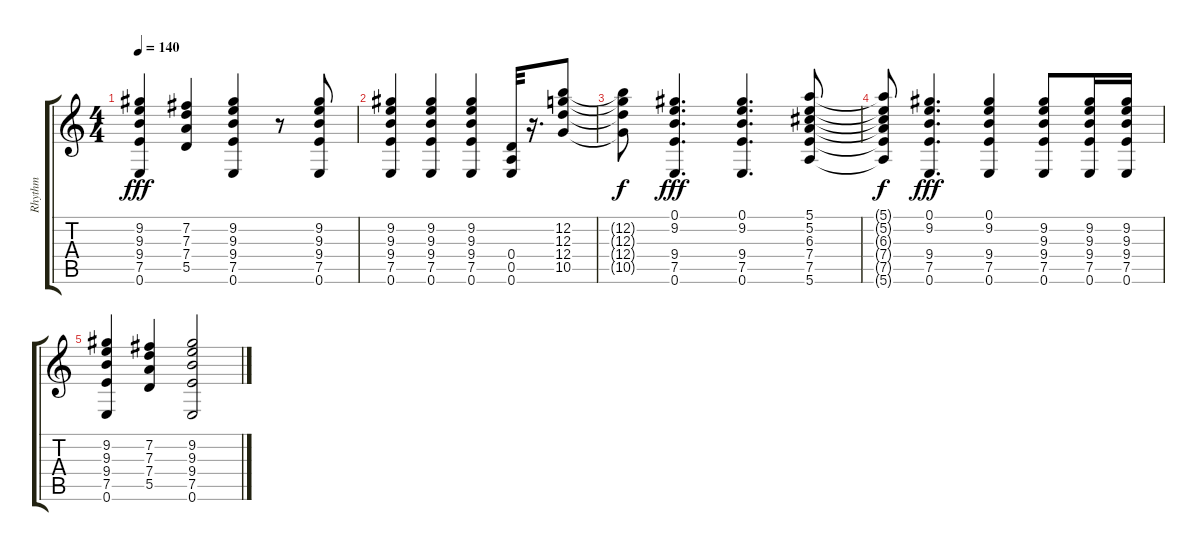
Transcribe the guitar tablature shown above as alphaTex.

\track ("Rhythm" "Rhythm") {instrument overdrivenguitar}
\staff {score tabs}
\tuning (E4 B3 G3 D3 A2 E2) {hide}
\ts (4 4)
\tempo 140
\clef g2
\ks c
(9.2 9.3 9.4 7.5 0.6).4{dy fff} (7.2 7.3 7.4 5.5).4 (9.2 9.3 9.4 7.5 0.6).4 r.8 (9.2 9.3 9.4 7.5 0.6).8 |
(9.2 9.3 9.4 7.5 0.6).4 (9.2 9.3 9.4 7.5 0.6).4 (9.2 9.3 9.4 7.5 0.6).4 (0.4 0.5 0.6).32 r.16{d} (12.2 12.3 12.4 10.5).8 |
(12.2{t} 12.3{t} 12.4{t} 10.5{t}).8{dy f} (0.1 9.2 9.4 7.5 0.6).4{d dy fff} (0.1 9.2 9.4 7.5 0.6).4{d} (5.1 5.2 6.3 7.4 7.5 5.6).8 |
(5.1{t} 5.2{t} 6.3{t} 7.4{t} 7.5{t} 5.6{t}).8{dy f} (0.1 9.2 9.4 7.5 0.6).4{d dy fff} (0.1 9.2 9.4 7.5 0.6).4 (9.2 9.3 9.4 7.5 0.6).8 (9.2 9.3 9.4 7.5 0.6).16 (9.2 9.3 9.4 7.5 0.6).16 |
(9.2 9.3 9.4 7.5 0.6).4 (7.2 7.3 7.4 5.5).4 (9.2 9.3 9.4 7.5 0.6).2
